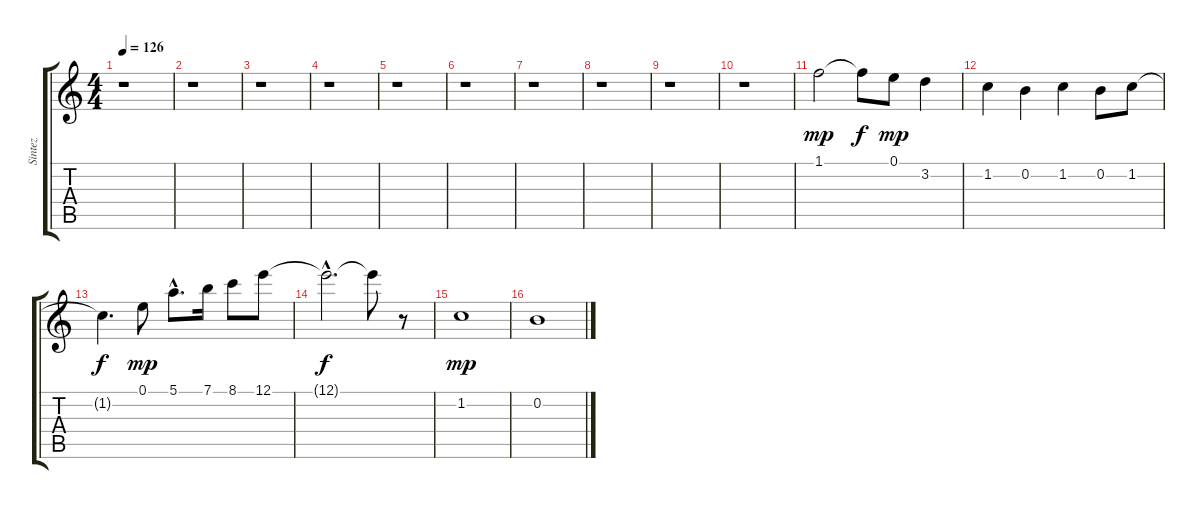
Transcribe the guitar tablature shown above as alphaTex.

\track ("Sintez" "Sintez") {instrument fretlessbass}
\staff {score tabs}
\tuning (E4 B3 G3 D3 A2 E2) {hide}
\ts (4 4)
\tempo 126
\clef g2
\ks c
r.1{dy mp} |
r.1 |
r.1 |
r.1 |
r.1 |
r.1 |
r.1 |
r.1 |
r.1 |
r.1 |
1.1.2 1.1{t}.8{dy f} 0.1.8{dy mp} 3.2.4 |
1.2.4 0.2.4 1.2.4 0.2.8 1.2.8 |
1.2{t}.4{d dy f} 0.1.8{dy mp} 5.1{hac}.8{d} 7.1.16 8.1.8 12.1.8 |
12.1{hac t}.2{d dy f} 12.1{t}.8 r.8 |
1.2.1{dy mp} |
0.2.1
